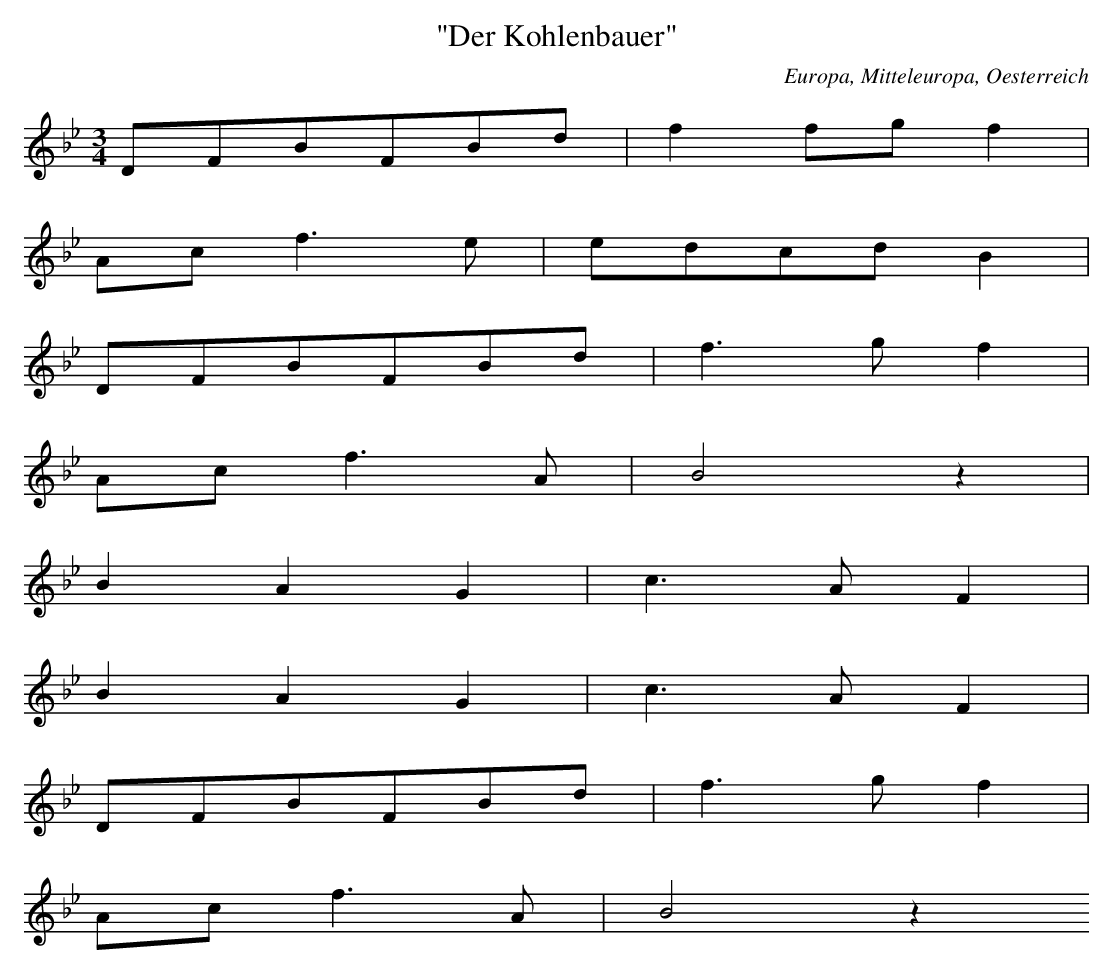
X:1
T: "Der Kohlenbauer"
O: Europa, Mitteleuropa, Oesterreich
M: 3/4
L: 1/8
K: Bb
DFBFBd | f2fgf2 |
Acf3e | edcdB2 |
DFBFBd | f3gf2 |
Acf3A | B4z2 |
B2A2G2 | c3AF2 |
B2A2G2 | c3AF2 |
DFBFBd | f3gf2 |
Acf3A | B4z2
